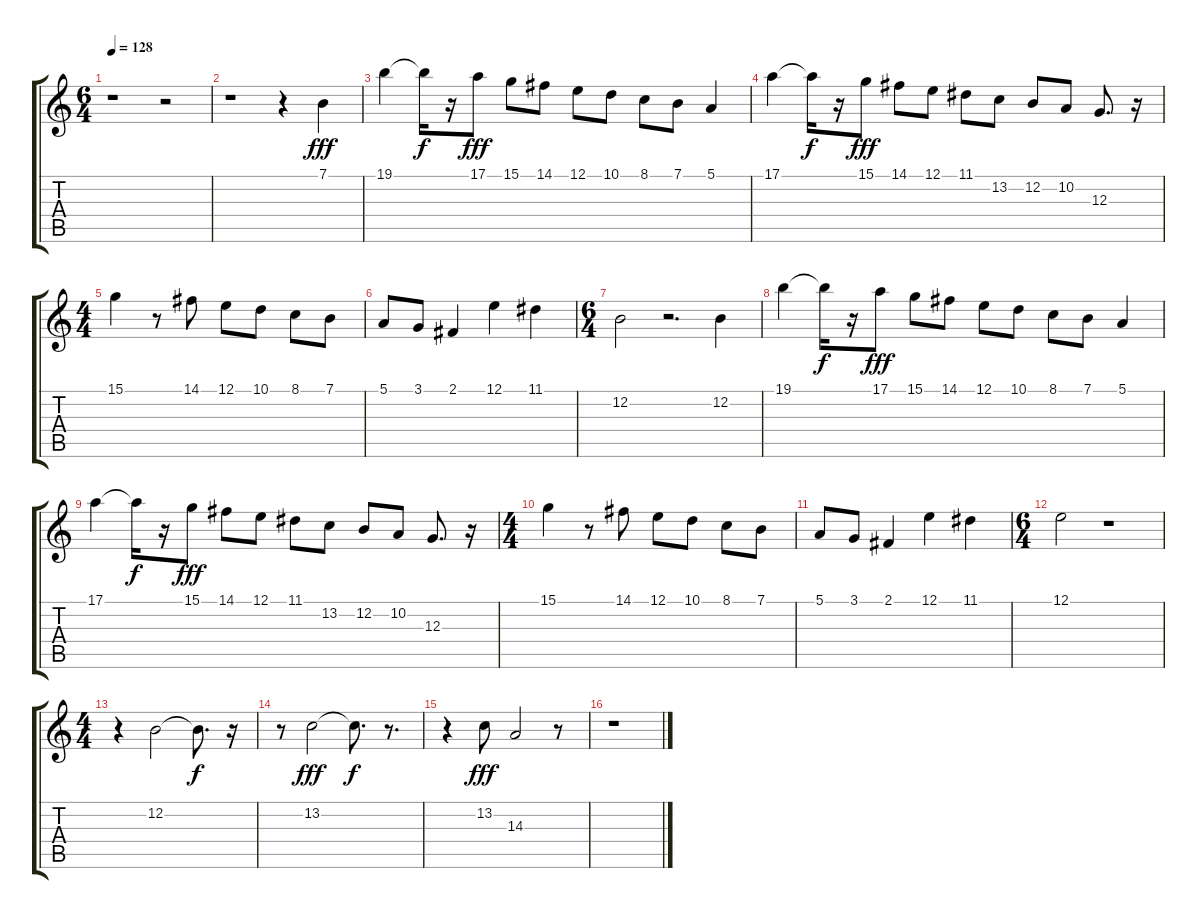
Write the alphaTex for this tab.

\track "" {instrument fx7echoes}
\staff {score tabs}
\tuning (E4 B3 G3 D3 A2 E2) {hide}
\ts (6 4)
\tempo 128
\clef g2
\ks c
r.1{dy fff} r.2 |
r.1 r.4 7.1.4 |
19.1.4 19.1{t}.16{dy f} r.16 17.1.8{dy fff} 15.1.8 14.1.8 12.1.8 10.1.8 8.1.8 7.1.8 5.1.4 |
17.1.4 17.1{t}.16{dy f} r.16 15.1.8{dy fff} 14.1.8 12.1.8 11.1.8 13.2.8 12.2.8 10.2.8 12.3.8{d} r.16 |
\ts (4 4)
15.1.4 r.8 14.1.8 12.1.8 10.1.8 8.1.8 7.1.8 |
5.1.8 3.1.8 2.1.4 12.1.4 11.1.4 |
\ts (6 4)
12.2.2 r.2{d} 12.2.4 |
19.1.4 19.1{t}.16{dy f} r.16 17.1.8{dy fff} 15.1.8 14.1.8 12.1.8 10.1.8 8.1.8 7.1.8 5.1.4 |
17.1.4 17.1{t}.16{dy f} r.16 15.1.8{dy fff} 14.1.8 12.1.8 11.1.8 13.2.8 12.2.8 10.2.8 12.3.8{d} r.16 |
\ts (4 4)
15.1.4 r.8 14.1.8 12.1.8 10.1.8 8.1.8 7.1.8 |
5.1.8 3.1.8 2.1.4 12.1.4 11.1.4 |
\ts (6 4)
12.1.2 r.1 |
\ts (4 4)
r.4 12.2.2 12.2{t}.8{d dy f} r.16 |
r.8 13.2.2{dy fff} 13.2{t}.8{d dy f} r.8{d} |
r.4 13.2.8{dy fff} 14.3.2 r.8 |
r.1
